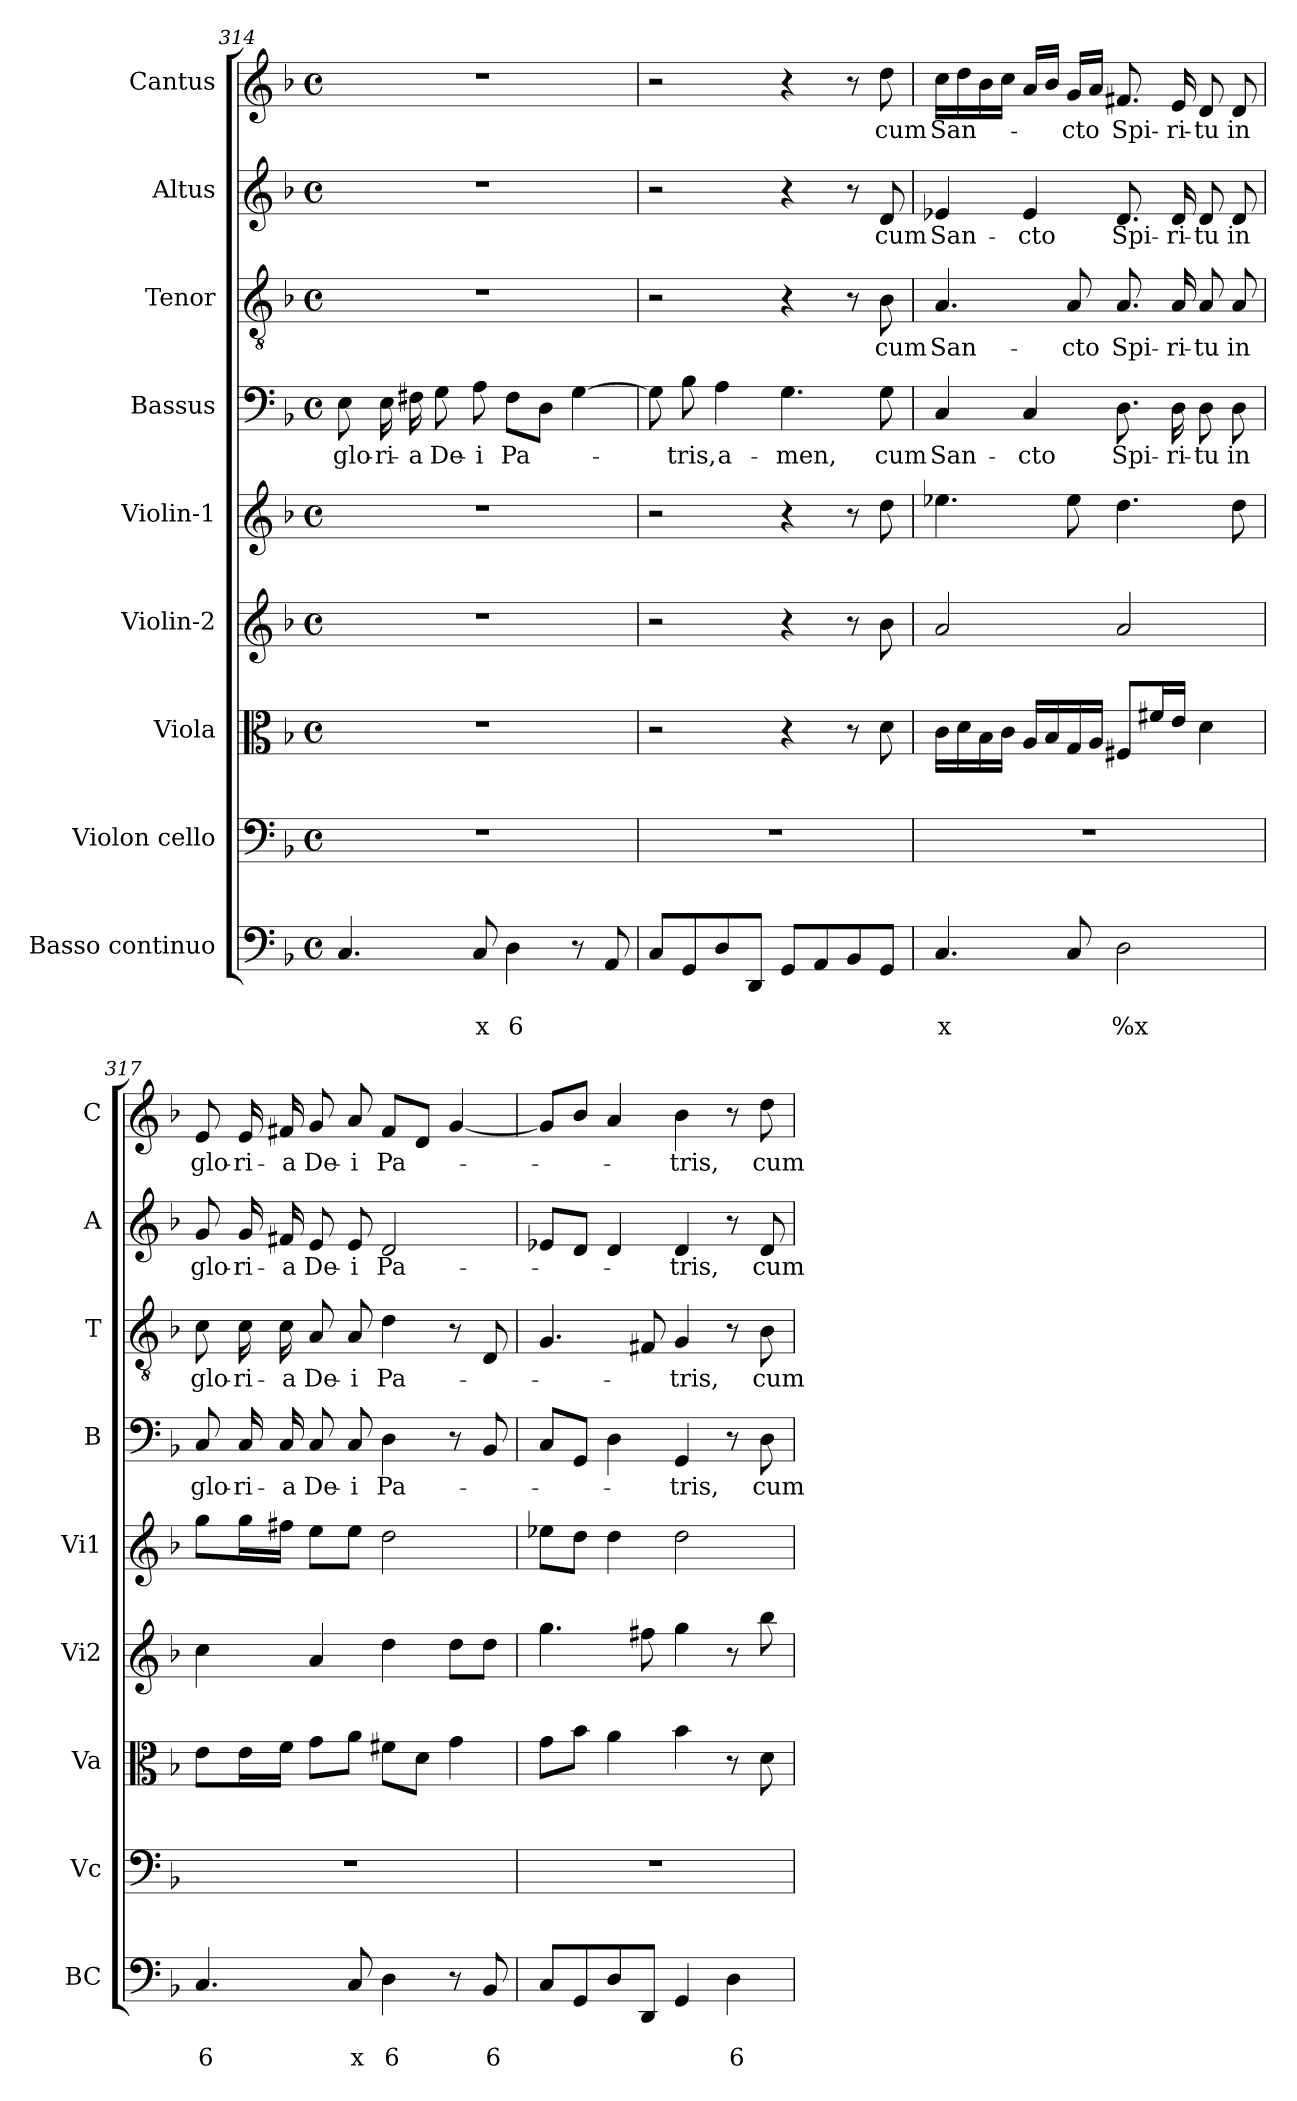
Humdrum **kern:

**kern	**text	**text	**kern	**kern	**kern	**kern	**kern	**text	**kern	**text	**kern	**text	**kern	**text
*part9	*part9	*part9	*part8	*part7	*part6	*part5	*part4	*part4	*part3	*part3	*part2	*part2	*part1	*part1
*staff9	*staff9	*staff9	*staff8	*staff7	*staff6	*staff5	*staff4	*staff4	*staff3	*staff3	*staff2	*staff2	*staff1	*staff1
*I"Basso continuo	*	*	*I"Violon cello	*I"Viola	*I"Violin-2	*I"Violin-1	*I"Bassus	*	*I"Tenor	*	*I"Altus	*	*I"Cantus	*
*I'BC	*	*	*I'Vc	*I'Va	*I'Vi2	*I'Vi1	*I'B	*	*I'T	*	*I'A	*	*I'C	*
!!LO:LB:g=z
*clefF4	*	*	*clefF4	*clefC3	*clefG2	*clefG2	*clefF4	*	*clefGv2	*	*clefG2	*	*clefG2	*
*k[b-]	*	*	*k[b-]	*k[b-]	*k[b-]	*k[b-]	*k[b-]	*	*k[b-]	*	*k[b-]	*	*k[b-]	*
*F:	*	*	*F:	*F:	*F:	*F:	*F:	*	*F:	*	*F:	*	*F:	*
*M4/4	*	*	*M4/4	*M4/4	*M4/4	*M4/4	*M4/4	*	*M4/4	*	*M4/4	*	*M4/4	*
*met(c)	*	*	*met(c)	*met(c)	*met(c)	*met(c)	*met(c)	*	*met(c)	*	*met(c)	*	*met(c)	*
=314	=314	=314	=314	=314	=314	=314	=314	=314	=314	=314	=314	=314	=314	=314
!	!	!	!	!	!	!	!	!LO:LY:b	!	!	!	!	!	!
4.C/	.	.	1r	1r	1r	1r	8E\	glo-	1r	.	1r	.	1r	.
!	!	!	!	!	!	!	!	!LO:LY:b	!	!	!	!	!	!
.	.	.	.	.	.	.	16E\	-ri-	.	.	.	.	.	.
!	!	!	!	!	!	!	!	!LO:LY:b	!	!	!	!	!	!
.	.	.	.	.	.	.	16F#X\	-a	.	.	.	.	.	.
!	!	!	!	!	!	!	!	!LO:LY:b	!	!	!	!	!	!
.	.	.	.	.	.	.	8G\	De-	.	.	.	.	.	.
!	!	!LO:LY:b	!	!	!	!	!	!LO:LY:b	!	!	!	!	!	!
8C/	.	x	.	.	.	.	8A\	-i	.	.	.	.	.	.
!	!	!LO:LY:b	!	!	!	!	!	!LO:LY:b	!	!	!	!	!	!
4D\	.	6	.	.	.	.	8F#\L	Pa-	.	.	.	.	.	.
.	.	.	.	.	.	.	8D\J	.	.	.	.	.	.	.
8r	.	.	.	.	.	.	[4G\	.	.	.	.	.	.	.
8AA/	.	.	.	.	.	.	.	.	.	.	.	.	.	.
=315	=315	=315	=315	=315	=315	=315	=315	=315	=315	=315	=315	=315	=315	=315
8C/L	.	.	1r	2r	2r	2r	8G\]	.	2r	.	2r	.	2r	.
!	!	!	!	!	!	!	!	!LO:LY:b	!	!	!	!	!	!
8GG/	.	.	.	.	.	.	8B-\	-tris,	.	.	.	.	.	.
!	!	!	!	!	!	!	!	!LO:LY:b	!	!	!	!	!	!
8D/	.	.	.	.	.	.	4A\	a-	.	.	.	.	.	.
8DD/J	.	.	.	.	.	.	.	.	.	.	.	.	.	.
!	!	!	!	!	!	!	!	!LO:LY:b	!	!	!	!	!	!
8GG/L	.	.	.	4r	4r	4r	4.G\	-men,	4r	.	4r	.	4r	.
8AA/	.	.	.	.	.	.	.	.	.	.	.	.	.	.
8BB-/	.	.	.	8r	8r	8r	.	.	8r	.	8r	.	8r	.
!	!	!	!	!	!	!	!	!LO:LY:b	!	!LO:LY:b	!	!LO:LY:b	!	!LO:LY:b
8GG/J	.	.	.	8d\	8b-\	8dd\	8G\	cum	8B-\	cum	8d/	cum	8dd\	cum
=316	=316	=316	=316	=316	=316	=316	=316	=316	=316	=316	=316	=316	=316	=316
!	!	!LO:LY:b	!	!	!	!	!	!LO:LY:b	!	!LO:LY:b	!	!LO:LY:b	!	!LO:LY:b
4.C/	.	x	1r	16c\LL	2a/	4.ee-X\	4C/	San-	4.A/	San-	4e-X/	San-	16cc\LL	San-
.	.	.	.	16d\	.	.	.	.	.	.	.	.	16dd\	.
.	.	.	.	16B-\	.	.	.	.	.	.	.	.	16b-\	.
.	.	.	.	16c\JJ	.	.	.	.	.	.	.	.	16cc\JJ	.
!	!	!	!	!	!	!	!	!LO:LY:b	!	!	!	!LO:LY:b	!	!
.	.	.	.	16A/LL	.	.	4C/	-cto	.	.	4e-/	-cto	16a/LL	.
.	.	.	.	16B-/	.	.	.	.	.	.	.	.	16b-/JJ	.
!	!	!	!	!	!	!	!	!	!	!LO:LY:b	!	!	!	!LO:LY:b
8C/	.	.	.	16G/	.	8ee-\	.	.	8A/	-cto	.	.	16g/LL	-cto
.	.	.	.	16A/JJ	.	.	.	.	.	.	.	.	16a/JJ	.
!	!	!LO:LY:b	!	!	!	!	!	!LO:LY:b	!	!LO:LY:b	!	!LO:LY:b	!	!LO:LY:b
2D\	.	%x	.	8F#X/L	2a/	4.dd\	8.D\	Spi-	8.A/	Spi-	8.d/	Spi-	8.f#X/	Spi-
.	.	.	.	16f#X/L	.	.	.	.	.	.	.	.	.	.
!	!	!	!	!	!	!	!	!LO:LY:b	!	!LO:LY:b	!	!LO:LY:b	!	!LO:LY:b
.	.	.	.	16e/JJ	.	.	16D\	-ri-	16A/	-ri-	16d/	-ri-	16e/	-ri-
!	!	!	!	!	!	!	!	!LO:LY:b	!	!LO:LY:b	!	!LO:LY:b	!	!LO:LY:b
.	.	.	.	4d\	.	.	8D\	-tu	8A/	-tu	8d/	-tu	8d/	-tu
!	!	!	!	!	!	!	!	!LO:LY:b	!	!LO:LY:b	!	!LO:LY:b	!	!LO:LY:b
.	.	.	.	.	.	8dd\	8D\	in	8A/	in	8d/	in	8d/	in
=317	=317	=317	=317	=317	=317	=317	=317	=317	=317	=317	=317	=317	=317	=317
!	!	!LO:LY:b	!	!	!	!	!	!LO:LY:b	!	!LO:LY:b	!	!LO:LY:b	!	!LO:LY:b
4.C/	.	6	1r	8e\L	4cc\	8gg\L	8C/	glo-	8c\	glo-	8g/	glo-	8e/	glo-
!	!	!	!	!	!	!	!	!LO:LY:b	!	!LO:LY:b	!	!LO:LY:b	!	!LO:LY:b
.	.	.	.	16e\L	.	16gg\L	16C/	-ri-	16c\	-ri-	16g/	-ri-	16e/	-ri-
!	!	!	!	!	!	!	!	!LO:LY:b	!	!LO:LY:b	!	!LO:LY:b	!	!LO:LY:b
.	.	.	.	16f\JJ	.	16ff#X\JJ	16C/	-a	16c\	-a	16f#X/	-a	16f#X/	-a
!	!	!	!	!	!	!	!	!LO:LY:b	!	!LO:LY:b	!	!LO:LY:b	!	!LO:LY:b
.	.	.	.	8g\L	4a/	8ee\L	8C/	De-	8A/	De-	8e/	De-	8g/	De-
!	!	!LO:LY:b	!	!	!	!	!	!LO:LY:b	!	!LO:LY:b	!	!LO:LY:b	!	!LO:LY:b
8C/	.	x	.	8a\J	.	8ee\J	8C/	-i	8A/	-i	8e/	-i	8a/	-i
!	!	!LO:LY:b	!	!	!	!	!	!LO:LY:b	!	!LO:LY:b	!	!LO:LY:b	!	!LO:LY:b
4D\	.	6	.	8f#X\L	4dd\	2dd\	4D\	Pa-	4d\	Pa-	2d/	Pa-	8f#/L	Pa-
.	.	.	.	8d\J	.	.	.	.	.	.	.	.	8d/J	.
8r	.	.	.	4g\	8dd\L	.	8r	.	8r	.	.	.	[4g/	.
!	!	!LO:LY:b	!	!	!	!	!	!	!	!	!	!	!	!
8BB-/	.	6	.	.	8dd\J	.	8BB-/	.	8D/	.	.	.	.	.
!!LO:PB:g=z
=318	=318	=318	=318	=318	=318	=318	=318	=318	=318	=318	=318	=318	=318	=318
8C/L	.	.	1r	8g\L	4.gg\	8ee-X\L	8C/L	.	4.G/	.	8e-X/L	.	8g/L]	.
8GG/	.	.	.	8b-\J	.	8dd\J	8GG/J	.	.	.	8d/J	.	8b-/J	.
8D/	.	.	.	4a\	.	4dd\	4D\	.	.	.	4d/	.	4a/	.
8DD/J	.	.	.	.	8ff#X\	.	.	.	8F#X/	.	.	.	.	.
!	!	!	!	!	!	!	!	!LO:LY:b	!	!LO:LY:b	!	!LO:LY:b	!	!LO:LY:b
4GG/	.	.	.	4b-\	4gg\	2dd\	4GG/	-tris,	4G/	-tris,	4d/	-tris,	4b-\	-tris,
!	!	!LO:LY:b	!	!	!	!	!	!	!	!	!	!	!	!
4D\	.	6	.	8r	8r	.	8r	.	8r	.	8r	.	8r	.
!	!	!	!	!	!	!	!	!LO:LY:b	!	!LO:LY:b	!	!LO:LY:b	!	!LO:LY:b
.	.	.	.	8d\	8bb-\	.	8D\	cum	8B-\	cum	8d/	cum	8dd\	cum
=	=	=	=	=	=	=	=	=	=	=	=	=	=	=
*-	*-	*-	*-	*-	*-	*-	*-	*-	*-	*-	*-	*-	*-	*-
